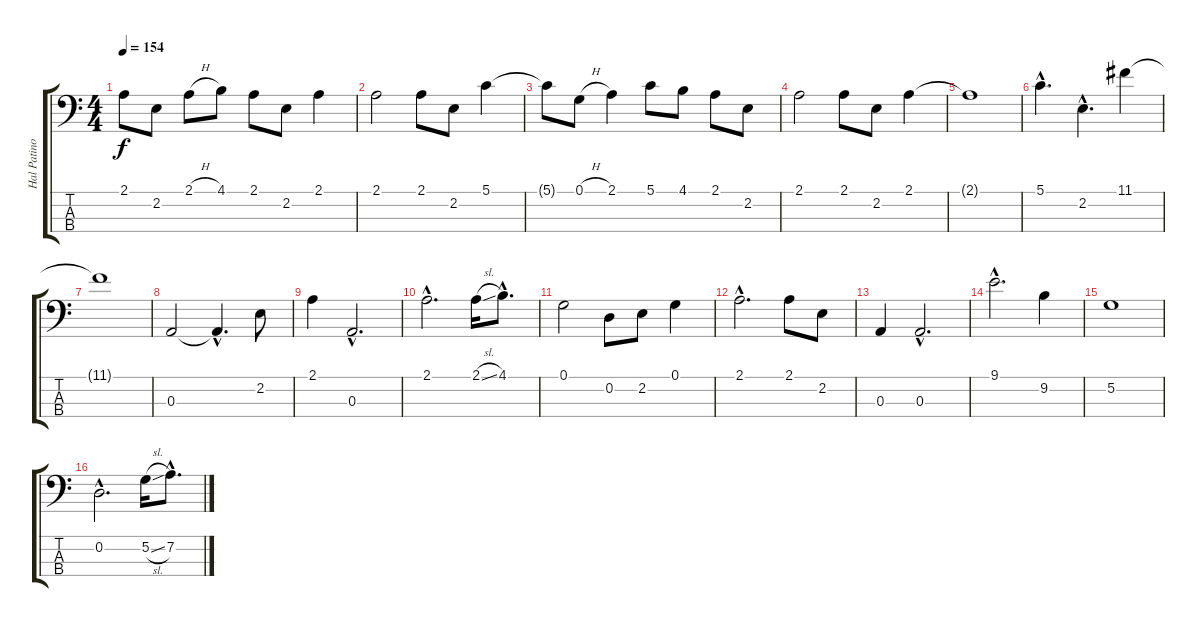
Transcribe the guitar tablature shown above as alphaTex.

\track ("Hal Patino" "Hal Patino") {instrument electricbassfinger}
\staff {score tabs}
\tuning (G2 D2 A1 E1) {hide}
\ts (4 4)
\tempo 154
\clef f4
\ks c
2.1{t}.8{dy f} 2.2.8 2.1{h}.8 4.1.8 2.1.8 2.2.8 2.1.4 |
2.1.2 2.1.8 2.2.8 5.1.4 |
5.1{t}.8 0.1{h}.8 2.1.4 5.1.8 4.1.8 2.1.8 2.2.8 |
2.1.2 2.1.8 2.2.8 2.1.4 |
2.1{t}.1 |
5.1{hac}.4{d} 2.2{hac}.4{d} 11.1.4 |
11.1{t}.1 |
0.3.2 0.3{hac t}.4{d} 2.2.8 |
2.1.4 0.3{hac}.2{d} |
2.1{hac}.2{d} 2.1{sl}.16 4.1{hac}.8{d} |
0.1.2 0.2.8 2.2.8 0.1.4 |
2.1{hac}.2{d} 2.1.8 2.2.8 |
0.3.4 0.3{hac}.2{d} |
9.1{hac}.2{d} 9.2.4 |
5.2.1 |
0.2{hac}.2{d} 5.2{sl}.16 7.2{hac}.8{d}
